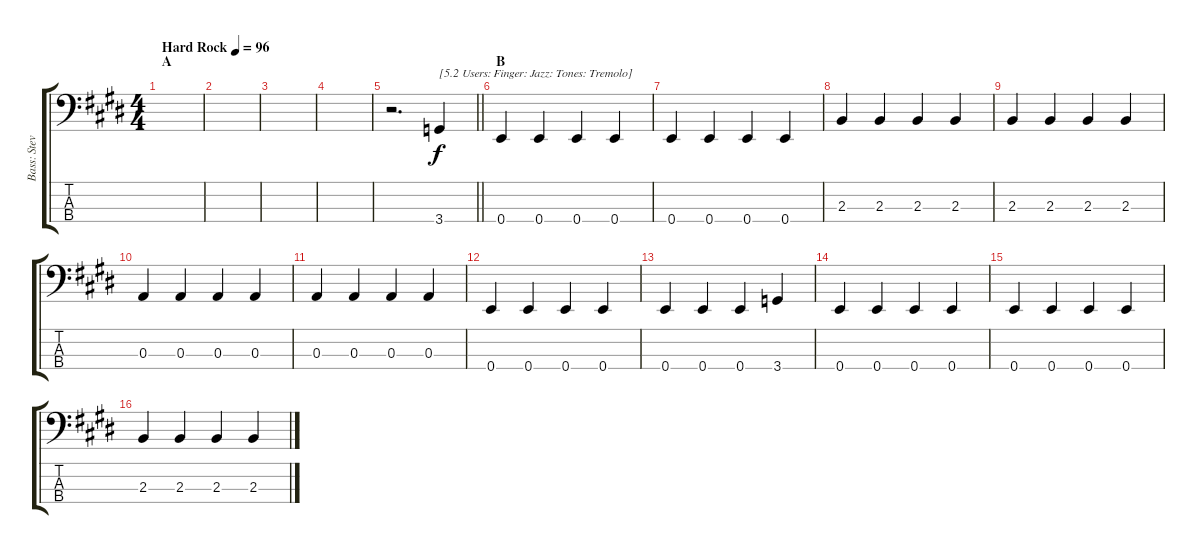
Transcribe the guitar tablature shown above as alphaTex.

\track ("Bass: Steve" "Bass: Stev") {instrument electricbassfinger}
\staff {score tabs}
\tuning (G2 D2 A1 E1) {hide}
\ts (4 4)
\section ("" "A")
\tempo (96 "Hard Rock")
\clef f4
\ks e
|
|
|
|
\barLineRight lightlight
r.2{d} 3.4.4{txt "[5.2 Users: Finger: Jazz: Tones: Tremolo]"} |
\section ("" "B")
0.4.4 0.4.4 0.4.4 0.4.4 |
0.4.4 0.4.4 0.4.4 0.4.4 |
2.3.4 2.3.4 2.3.4 2.3.4 |
2.3.4 2.3.4 2.3.4 2.3.4 |
0.3.4 0.3.4 0.3.4 0.3.4 |
0.3.4 0.3.4 0.3.4 0.3.4 |
0.4.4 0.4.4 0.4.4 0.4.4 |
0.4.4 0.4.4 0.4.4 3.4.4 |
0.4.4 0.4.4 0.4.4 0.4.4 |
0.4.4 0.4.4 0.4.4 0.4.4 |
2.3.4 2.3.4 2.3.4 2.3.4
